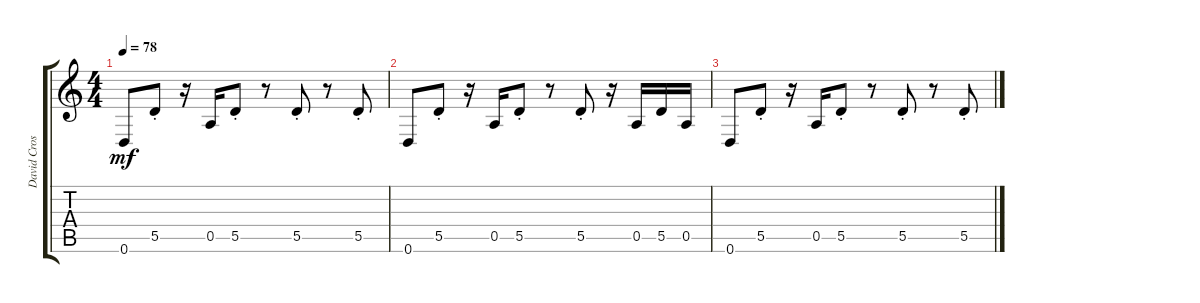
\track ("David Crosby" "David Cros") {instrument electricguitarclean}
\staff {score tabs}
\tuning (D5 B3 G3 D3 A2 D2) {hide}
\ts (4 4)
\tempo 78
\clef g2
\ks c
0.6.8{dy mf} 5.5{st}.8 r.16 0.5.16 5.5{st}.8 r.8 5.5{st}.8 r.8 5.5{st}.8 |
0.6.8 5.5{st}.8 r.16 0.5.16 5.5{st}.8 r.8 5.5{st}.8 r.16 0.5.16 5.5.16 0.5.16 |
0.6.8 5.5{st}.8 r.16 0.5.16 5.5{st}.8 r.8 5.5{st}.8 r.8 5.5{st}.8
